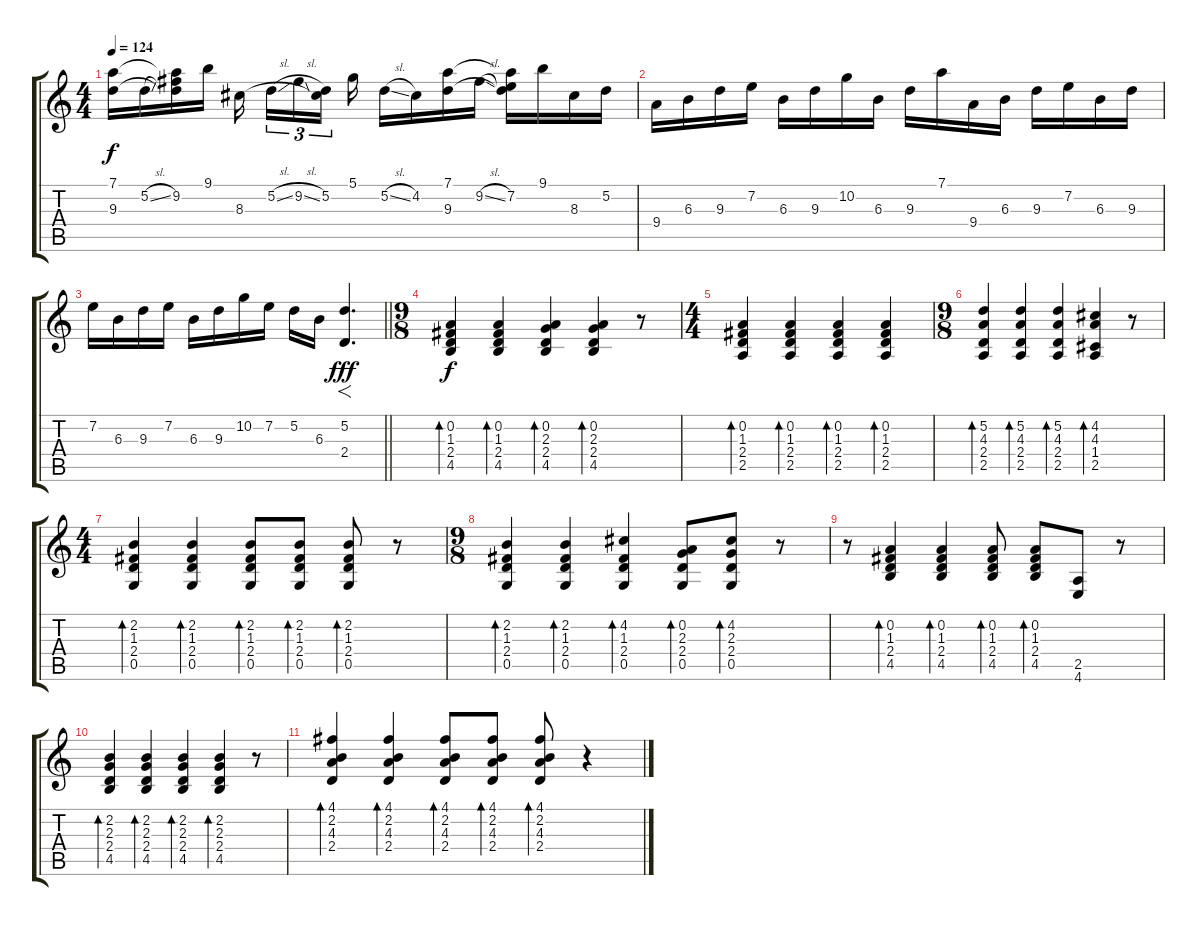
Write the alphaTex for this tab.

\track "" {instrument overdrivenguitar}
\staff {score tabs}
\tuning (D4 A3 F3 C3 G2 C2) {hide}
\ts (4 4)
\tempo 124
\clef g2
\ks c
(7.1 9.3).16{dy f} 5.2{sl}.16 (7.1{t} 9.2 9.3{t}).16 9.1.16 8.3.16{beam splitsecondary} 5.2{sl}.16{tu (3 2)} 9.2{sl}.16{tu (3 2)} (5.2 8.3{t}).16{tu (3 2) beam splitsecondary} 5.1.16 5.2{sl}.16 4.2.16 (7.1 9.3).16 9.2{sl}.16 (7.1{t} 7.2 9.3{t}).16 9.1.16 8.3.16 5.2.16 |
9.4.16 6.3.16 9.3.16 7.2.16 6.3.16 9.3.16 10.2.16 6.3.16 9.3.16 7.1.16 9.4.16 6.3.16 9.3.16 7.2.16 6.3.16 9.3.16 |
\barLineRight lightlight
7.2.16 6.3.16 9.3.16 7.2.16 6.3.16 9.3.16 10.2.16 7.2.16 5.2.16 6.3.16 (5.2 2.4).4{f d dy fff} |
\ts (9 8)
(0.2 1.3 2.4 4.5).4{bd 60 dy f} (0.2 1.3 2.4 4.5).4{bd 60} (0.2 2.3 2.4 4.5).4{bd 60} (0.2 2.3 2.4 4.5).4{bd 60} r.8 |
\ts (4 4)
(0.2 1.3 2.4 2.5).4{bd 60} (0.2 1.3 2.4 2.5).4{bd 60} (0.2 1.3 2.4 2.5).4{bd 60} (0.2 1.3 2.4 2.5).4{bd 60} |
\ts (9 8)
(5.2 4.3 2.4 2.5).4{bd 60} (5.2 4.3 2.4 2.5).4{bd 60} (5.2 4.3 2.4 2.5).4{bd 60} (4.2 4.3 1.4 2.5).4{bd 60} r.8 |
\ts (4 4)
(2.2 1.3 2.4 0.5).4{bd 60} (2.2 1.3 2.4 0.5).4{bd 60} (2.2 1.3 2.4 0.5).8{bd 60} (2.2 1.3 2.4 0.5).8{bd 60} (2.2 1.3 2.4 0.5).8{bd 60} r.8 |
\ts (9 8)
(2.2 1.3 2.4 0.5).4{bd 60} (2.2 1.3 2.4 0.5).4{bd 60} (4.2 1.3 2.4 0.5).4{bd 60} (0.2 2.3 2.4 0.5).8{bd 60} (4.2 2.3 2.4 0.5).8{bd 60} r.8 |
r.8 (0.2 1.3 2.4 4.5).4{bd 60} (0.2 1.3 2.4 4.5).4{bd 60} (0.2 1.3 2.4 4.5).8{bd 60} (0.2 1.3 2.4 4.5).8{bd 60} (2.5 4.6).8 r.8 |
(2.2 2.3 2.4 4.5).4{bd 60} (2.2 2.3 2.4 4.5).4{bd 60} (2.2 2.3 2.4 4.5).4{bd 60} (2.2 2.3 2.4 4.5).4{bd 60} r.8 |
(4.1 2.2 4.3 2.4).4{bd 60} (4.1 2.2 4.3 2.4).4{bd 60} (4.1 2.2 4.3 2.4).8{bd 60} (4.1 2.2 4.3 2.4).8{bd 60} (4.1 2.2 4.3 2.4).8{bd 60} r.4
